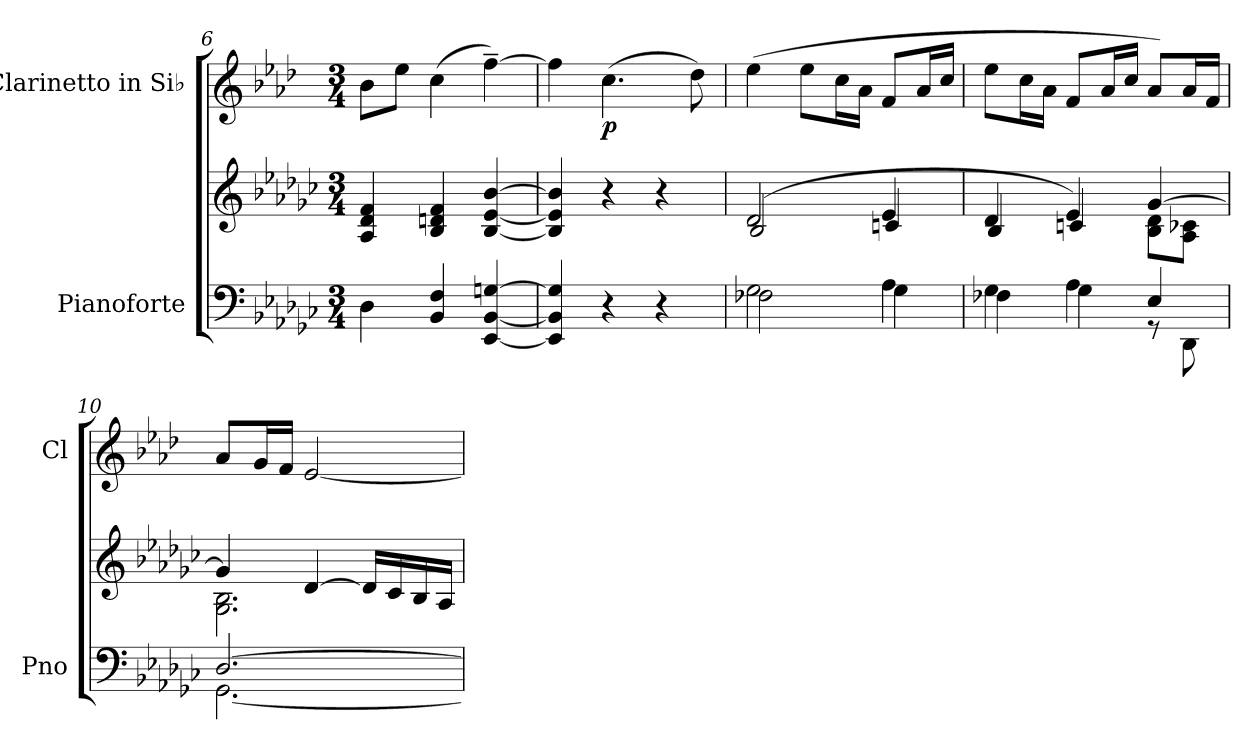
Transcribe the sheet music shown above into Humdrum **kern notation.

**kern	**kern	**kern	**dynam
*part2	*part2	*part1	*part1
*staff3	*staff2	*staff1	*staff1
*I"Pianoforte	*	*I"Clarinetto in Si♭	*
*I'Pno	*	*I'Cl	*
!!LO:LB:g=z
*clefF4	*clefG2	*clefG2	*
*	*	*ITrd1c2	*
*k[b-e-a-d-g-c-]	*k[b-e-a-d-g-c-]	*k[b-e-a-d-g-c-]	*
*M3/4	*M3/4	*M3/4	*
=6	=6	=6	=6
4D-\	4A-/ 4d-/ 4f/	8a-\L	.
.	.	8dd-\J	.
4BB-/ 4F/	4B-/ 4dn/ 4f/	(>4b-\	.
[4EE-/ [4BB-/ [4Gn/	[4B-/ [4e-/ [4b-/	[4ee-~\)	.
=7	=7	=7	=7
4EE-/] 4BB-/] 4G/]	4B-/] 4e-/] 4b-/]	4ee-\]	.
!	!	!	!LO:DY:b
4r	4r	(>4.b-\	p
4r	4r	.	.
.	.	8cc-\)	.
=8	=8	=8	=8
*^	*^	*	*
2G-\	2F-X\	(<2d-/	2B-/	(>4dd-\	.
.	.	.	.	8dd-\L	.
.	.	.	.	16b-\L	.
.	.	.	.	16g-\JJ	.
4A-\	4G-\	4e-/	4cn/	8e-/L	.
.	.	.	.	16g-/L	.
.	.	.	.	16b-/JJ	.
=9	=9	=9	=9	=9	=9
4G-\	4F-X\	4d-/	4B-/	8dd-\L	.
.	.	.	.	16b-\L	.
.	.	.	.	16g-\JJ	.
4A-\	4G-\	4e-/)	4cn/	8e-/L	.
.	.	.	.	16g-/L	.
.	.	.	.	16b-/JJ	.
4E-/	8r	[4g-/	8B-\ 8d-\L	8g-/L)	.
.	8DD-\	.	8A-\ 8c-X\J	16g-/L	.
.	.	.	.	16e-/JJ	.
=10	=10	=10	=10	=10	=10
[2.D-/	[2.GG-\	4g-/]	2.G-\ 2.B-\	8g-/L	.
.	.	.	.	16f/L	.
.	.	.	.	16e-/JJ	.
.	.	[4d-/	.	[2d-/	.
.	.	16d-/LL]	.	.	.
.	.	16c-/	.	.	.
.	.	16B-/	.	.	.
.	.	16A-/JJ	.	.	.
*v	*v	*	*	*	*
*	*v	*v	*	*
=	=	=	=
*-	*-	*-	*-
